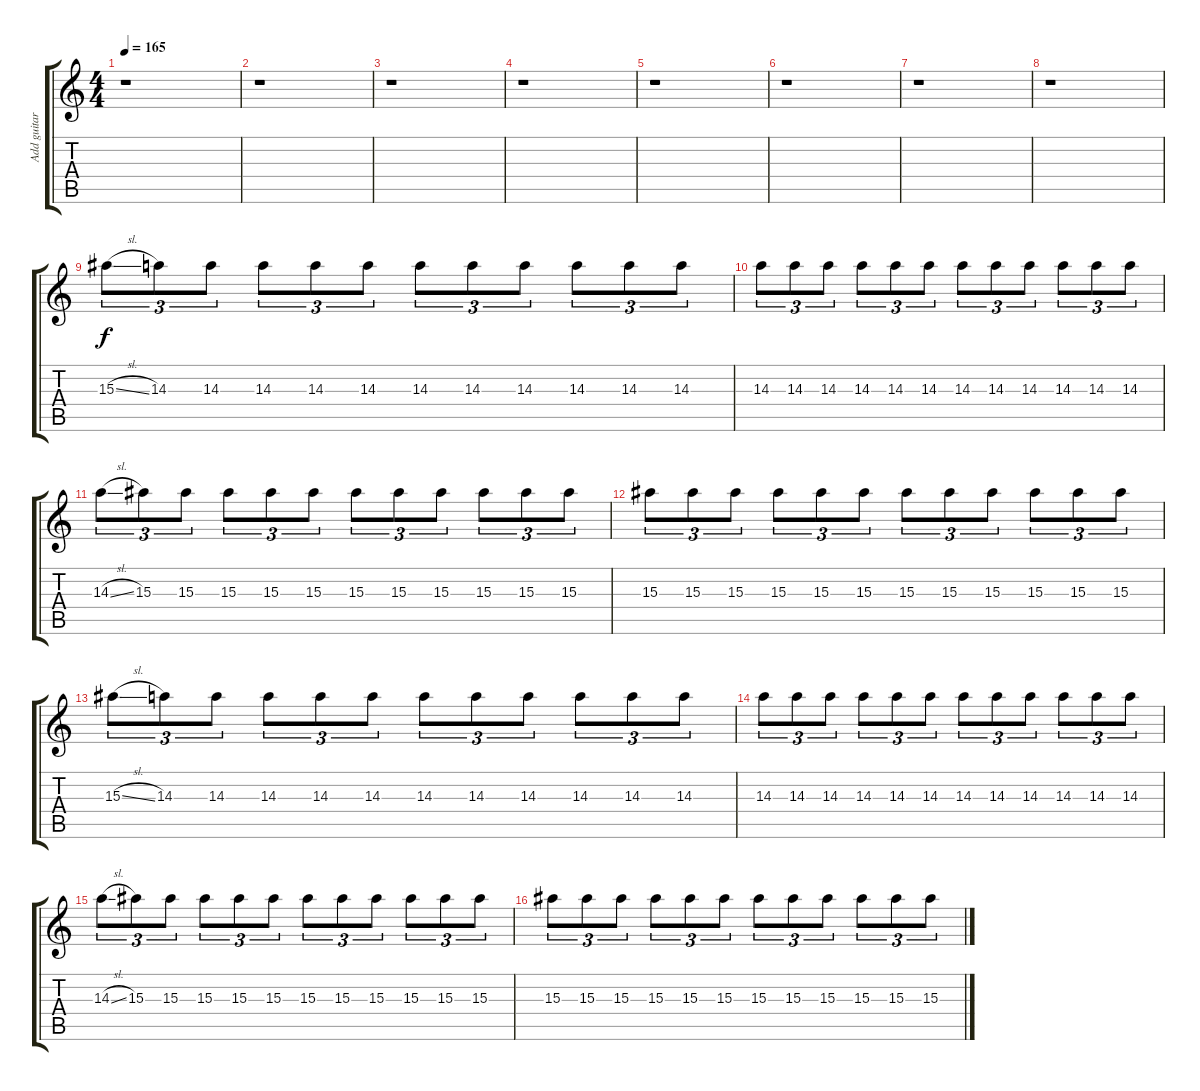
\track ("Add guitar 2" "Add guitar") {instrument distortionguitar}
\staff {score tabs}
\tuning (E4 B3 G3 D3 A2 D2) {hide}
\ts (4 4)
\tempo 165
\clef g2
\ks c
r.1{dy f} |
r.1 |
r.1 |
r.1 |
r.1 |
r.1 |
r.1 |
r.1 |
15.3{sl}.8{tu (3 2)} 14.3.8{tu (3 2)} 14.3.8{tu (3 2)} 14.3.8{tu (3 2)} 14.3.8{tu (3 2)} 14.3.8{tu (3 2)} 14.3.8{tu (3 2)} 14.3.8{tu (3 2)} 14.3.8{tu (3 2)} 14.3.8{tu (3 2)} 14.3.8{tu (3 2)} 14.3.8{tu (3 2)} |
14.3.8{tu (3 2)} 14.3.8{tu (3 2)} 14.3.8{tu (3 2)} 14.3.8{tu (3 2)} 14.3.8{tu (3 2)} 14.3.8{tu (3 2)} 14.3.8{tu (3 2)} 14.3.8{tu (3 2)} 14.3.8{tu (3 2)} 14.3.8{tu (3 2)} 14.3.8{tu (3 2)} 14.3.8{tu (3 2)} |
14.3{sl}.8{tu (3 2)} 15.3.8{tu (3 2)} 15.3.8{tu (3 2)} 15.3.8{tu (3 2)} 15.3.8{tu (3 2)} 15.3.8{tu (3 2)} 15.3.8{tu (3 2)} 15.3.8{tu (3 2)} 15.3.8{tu (3 2)} 15.3.8{tu (3 2)} 15.3.8{tu (3 2)} 15.3.8{tu (3 2)} |
15.3.8{tu (3 2)} 15.3.8{tu (3 2)} 15.3.8{tu (3 2)} 15.3.8{tu (3 2)} 15.3.8{tu (3 2)} 15.3.8{tu (3 2)} 15.3.8{tu (3 2)} 15.3.8{tu (3 2)} 15.3.8{tu (3 2)} 15.3.8{tu (3 2)} 15.3.8{tu (3 2)} 15.3.8{tu (3 2)} |
15.3{sl}.8{tu (3 2)} 14.3.8{tu (3 2)} 14.3.8{tu (3 2)} 14.3.8{tu (3 2)} 14.3.8{tu (3 2)} 14.3.8{tu (3 2)} 14.3.8{tu (3 2)} 14.3.8{tu (3 2)} 14.3.8{tu (3 2)} 14.3.8{tu (3 2)} 14.3.8{tu (3 2)} 14.3.8{tu (3 2)} |
14.3.8{tu (3 2)} 14.3.8{tu (3 2)} 14.3.8{tu (3 2)} 14.3.8{tu (3 2)} 14.3.8{tu (3 2)} 14.3.8{tu (3 2)} 14.3.8{tu (3 2)} 14.3.8{tu (3 2)} 14.3.8{tu (3 2)} 14.3.8{tu (3 2)} 14.3.8{tu (3 2)} 14.3.8{tu (3 2)} |
14.3{sl}.8{tu (3 2)} 15.3.8{tu (3 2)} 15.3.8{tu (3 2)} 15.3.8{tu (3 2)} 15.3.8{tu (3 2)} 15.3.8{tu (3 2)} 15.3.8{tu (3 2)} 15.3.8{tu (3 2)} 15.3.8{tu (3 2)} 15.3.8{tu (3 2)} 15.3.8{tu (3 2)} 15.3.8{tu (3 2)} |
15.3.8{tu (3 2)} 15.3.8{tu (3 2)} 15.3.8{tu (3 2)} 15.3.8{tu (3 2)} 15.3.8{tu (3 2)} 15.3.8{tu (3 2)} 15.3.8{tu (3 2)} 15.3.8{tu (3 2)} 15.3.8{tu (3 2)} 15.3.8{tu (3 2)} 15.3.8{tu (3 2)} 15.3.8{tu (3 2)}
